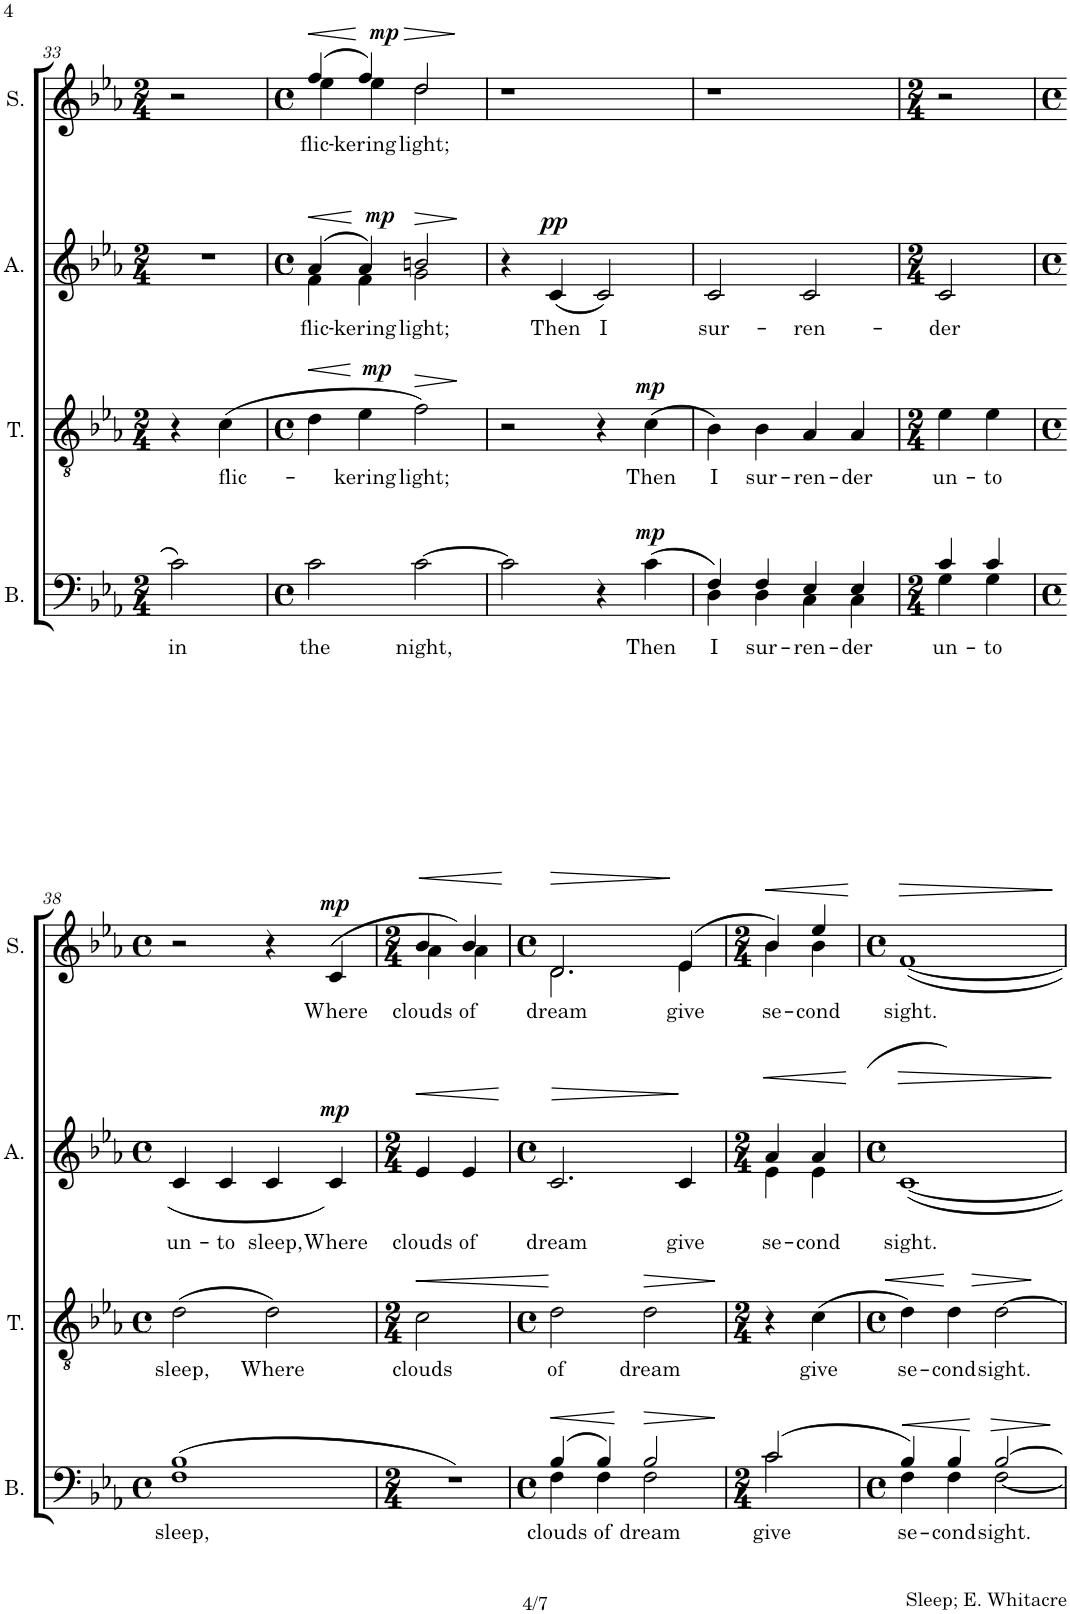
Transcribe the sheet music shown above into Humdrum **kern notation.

**kern	**text	**dynam	**kern	**text	**dynam	**kern	**text	**dynam	**kern	**text	**dynam
*part4	*part4	*part4	*part3	*part3	*part3	*part2	*part2	*part2	*part1	*part1	*part1
*staff4	*staff4	*staff4	*staff3	*staff3	*staff3	*staff2	*staff2	*staff2	*staff1	*staff1	*staff1
*I"Bass	*	*	*I"Tenor	*	*	*I"Alto	*	*	*I"Soprano	*	*
*I'B.	*	*	*I'T.	*	*	*I'A.	*	*	*I'S.	*	*
!!LO:PB:g=z
*clefF4	*	*	*clefGv2	*	*	*clefG2	*	*	*clefG2	*	*
*k[b-e-a-]	*	*	*k[b-e-a-]	*	*	*k[b-e-a-]	*	*	*k[b-e-a-]	*	*
*M2/4	*	*	*M2/4	*	*	*M2/4	*	*	*M2/4	*	*
=33	=33	=33	=33	=33	=33	=33	=33	=33	=33	=33	=33
!	!LO:LY:b	!	!	!	!	!	!	!	!	!	!
2c\	in	.	4r	.	.	2r	.	.	2r	.	.
!	!	!	!	!LO:LY:b	!	!	!	!	!	!	!
.	.	.	(4c\	flic-	.	.	.	.	.	.	.
=34	=34	=34	=34	=34	=34	=34	=34	=34	=34	=34	=34
*M4/4	*	*	*M4/4	*	*	*M4/4	*	*	*M4/4	*	*
*met(c)	*	*	*met(c)	*	*	*met(c)	*	*	*met(c)	*	*
!	!LO:LY:b	!	!	!	!LO:HP:b	!	!LO:LY:b	!LO:HP:b	!	!LO:LY:b	!LO:HP:b
*	*	*	*	*	*	*^	*	*	*^	*	*
2c\	the	.	4d\	.	<	(4a-/	4f\	flic-	<	(4ff/	4ee-\	flic-	<
!	!	!	!	!LO:LY:b	!LO:DY:n=1:a	!	!	!LO:LY:b	!LO:DY:n=1:a	!	!	!LO:LY:b	!LO:HP:n=1:b
!	!	!	!	!	!	!	!	!	!	!	!	!	!LO:DY:n=1:a
.	.	.	4e-\	-kering	[ mp	4a-/)	4f\	-kering	[ mp	4ff/)	4ee-\	-kering	[ > mp
!	!LO:LY:b	!	!	!LO:LY:b	!LO:HP:b	!	!	!LO:LY:b	!LO:HP:b	!	!	!LO:LY:b	!
[2c\	night,	.	2f\)	light;	>	2bn/	2g\	light;	>	2dd/	2dd\	light;	.
*	*	*	*	*	*	*v	*v	*	*	*	*	*	*
*	*	*	*	*	*	*	*	*	*v	*v	*	*
.	.	.	.	.	]	.	.	]	.	.	]
=35	=35	=35	=35	=35	=35	=35	=35	=35	=35	=35	=35
2c\]	.	.	2r	.	.	4r	.	.	1r	.	.
!	!	!	!	!	!	!	!LO:LY:b	!LO:DY:a	!	!	!
.	.	.	.	.	.	(4c/	Then	pp	.	.	.
!	!	!	!	!	!	!	!LO:LY:b	!	!	!	!
4r	.	.	4r	.	.	2c/)	I	.	.	.	.
!	!LO:LY:b	!LO:DY:a	!	!LO:LY:b	!LO:DY:a	!	!	!	!	!	!
(4c\	Then	mp	(4c\	Then	mp	.	.	.	.	.	.
=36	=36	=36	=36	=36	=36	=36	=36	=36	=36	=36	=36
*^	*	*	*	*	*	*	*	*	*	*	*
!	!	!LO:LY:b	!	!	!LO:LY:b	!	!	!LO:LY:b	!	!	!	!
4F/)	4D\	I	.	4B-\)	I	.	2c/	sur-	.	1r	.	.
!	!	!LO:LY:b	!	!	!LO:LY:b	!	!	!	!	!	!	!
4F/	4D\	sur-	.	4B-\	sur-	.	.	.	.	.	.	.
!	!	!LO:LY:b	!	!	!LO:LY:b	!	!	!LO:LY:b	!	!	!	!
4E-/	4C\	-ren-	.	4A-/	-ren-	.	2c/	-ren-	.	.	.	.
!	!	!LO:LY:b	!	!	!LO:LY:b	!	!	!	!	!	!	!
4E-/	4C\	-der	.	4A-/	-der	.	.	.	.	.	.	.
=37	=37	=37	=37	=37	=37	=37	=37	=37	=37	=37	=37	=37
*M2/4	*	*	*	*M2/4	*	*	*M2/4	*	*	*M2/4	*	*
!	!	!LO:LY:b	!	!	!LO:LY:b	!	!	!LO:LY:b	!	!	!	!
4c/	4G\	un-	.	4e-\	un-	.	2c/	-der	.	2r	.	.
!	!	!LO:LY:b	!	!	!LO:LY:b	!	!	!	!	!	!	!
4c/	4G\	-to	.	4e-\	-to	.	.	.	.	.	.	.
!!LO:LB:g=z
=38	=38	=38	=38	=38	=38	=38	=38	=38	=38	=38	=38	=38
*M4/4	*	*	*	*M4/4	*	*	*M4/4	*	*	*M4/4	*	*
*met(c)	*	*	*	*met(c)	*	*	*met(c)	*	*	*met(c)	*	*
!	!	!LO:LY:b	!	!	!LO:LY:b	!	!	!LO:LY:b	!	!	!	!
(1B-	1F	sleep,	.	(2d\	sleep,	.	(4c/	un-	.	2r	.	.
!	!	!	!	!	!	!	!	!LO:LY:b	!	!	!	!
.	.	.	.	.	.	.	4c/	-to	.	.	.	.
!	!	!	!	!	!LO:LY:b	!	!	!LO:LY:b	!	!	!	!
.	.	.	.	2d\)	Where	.	4c/	sleep,	.	4r	.	.
!	!	!	!	!	!	!	!	!LO:LY:b	!LO:DY:a	!	!LO:LY:b	!LO:DY:a
.	.	.	.	.	.	.	4c/)	Where	mp	(4c/	Where	mp
*v	*v	*	*	*	*	*	*	*	*	*	*	*
=39	=39	=39	=39	=39	=39	=39	=39	=39	=39	=39	=39
*M2/4	*	*	*M2/4	*	*	*M2/4	*	*	*M2/4	*	*
!	!	!	!	!LO:LY:b	!LO:HP:b	!	!LO:LY:b	!LO:HP:b	!	!LO:LY:b	!LO:HP:b
*	*	*	*	*	*	*	*	*	*^	*	*
2r)	.	.	2c\	clouds	<	4e-/	clouds	<	4b-/	4a-\	clouds	<
!	!	!	!	!	!	!	!LO:LY:b	!	!	!	!LO:LY:b	!
.	.	.	.	.	.	4e-/	of	.	4b-/)	4a-\	of	.
*	*	*	*	*	*	*	*	*	*v	*v	*	*
.	.	.	.	.	.	.	.	[	.	.	[
=40	=40	=40	=40	=40	=40	=40	=40	=40	=40	=40	=40
*M4/4	*	*	*M4/4	*	*	*M4/4	*	*	*M4/4	*	*
*met(c)	*	*	*met(c)	*	*	*met(c)	*	*	*met(c)	*	*
!	!LO:LY:b	!LO:HP:b	!	!LO:LY:b	!	!	!LO:LY:b	!LO:HP:b	!	!LO:LY:b	!LO:HP:b
*^	*	*	*	*	*	*	*	*	*^	*	*
(4B-/	4F\	clouds	<	2d\	of	.	2.c/	dream	>	2.d/	2.d\	dream	>
!	!	!LO:LY:b	!	!	!	!	!	!	!	!	!	!	!
4B-/)	4F\	of	.	.	.	.	.	.	.	.	.	.	.
!	!	!LO:LY:b	!LO:HP:n=1:b	!	!LO:LY:b	!LO:HP:n=1:b	!	!	!	!	!	!	!
2B-/	2F\	dream	[ >	2d\	dream	[ >	.	.	.	.	.	.	.
!	!	!	!	!	!	!	!	!LO:LY:b	!	!	!	!LO:LY:b	!
.	.	.	.	.	.	.	(4c/	give	]	(4e-/	4e-\	give	]
*v	*v	*	*	*	*	*	*	*	*	*v	*v	*	*
.	.	]	.	.	]	.	.	.	.	.	.
=41	=41	=41	=41	=41	=41	=41	=41	=41	=41	=41	=41
*M2/4	*	*	*M2/4	*	*	*M2/4	*	*	*M2/4	*	*
*^	*	*	*	*	*	*	*	*	*	*	*
!	!	!LO:LY:b	!	!	!	!	!	!LO:LY:b	!LO:HP:b	!	!LO:LY:b	!LO:HP:b
*	*	*	*	*	*	*	*^	*	*	*^	*	*
(2c/	2c\	give	.	4r	.	.	4a-/)	4e-\	se-	<	4b-/)	4b-\	se-	<
!	!	!	!	!	!LO:LY:b	!	!	!	!LO:LY:b	!	!	!	!LO:LY:b	!
.	.	.	.	(4c\	give	.	4a-/	4e-\	-cond	.	4ee-/	4b-\	-cond	.
*	*	*	*	*	*	*	*v	*v	*	*	*	*	*	*
*v	*v	*	*	*	*	*	*	*	*	*v	*v	*	*
.	.	.	.	.	.	.	.	[	.	.	[
=42	=42	=42	=42	=42	=42	=42	=42	=42	=42	=42	=42
*M4/4	*	*	*M4/4	*	*	*M4/4	*	*	*M4/4	*	*
*met(c)	*	*	*met(c)	*	*	*met(c)	*	*	*met(c)	*	*
!	!LO:LY:b	!LO:HP:b	!	!LO:LY:b	!LO:HP:b	!	!LO:LY:b	!LO:HP:b	!	!LO:LY:b	!LO:HP:b
*^	*	*	*	*	*	*	*	*	*	*	*
4B-/)	4F\	se-	<	4d\)	se-	<	[1c	sight.	>	[1f	sight.	>
!	!	!LO:LY:b	!	!	!LO:LY:b	!	!	!	!	!	!	!
4B-/	4F\	-cond	.	4d\	-cond	[	.	.	.	.	.	.
!	!	!LO:LY:b	!LO:HP:n=1:b	!	!LO:LY:b	!LO:HP:b	!	!	!	!	!	!
[2B-/	[2F\	sight.	[ >	[2d\	sight.	>	.	.	.	.	.	.
*v	*v	*	*	*	*	*	*	*	*	*	*	*
.	.	]	.	.	]	.	.	]	.	.	]
=	=	=	=	=	=	=	=	=	=	=	=
*-	*-	*-	*-	*-	*-	*-	*-	*-	*-	*-	*-
